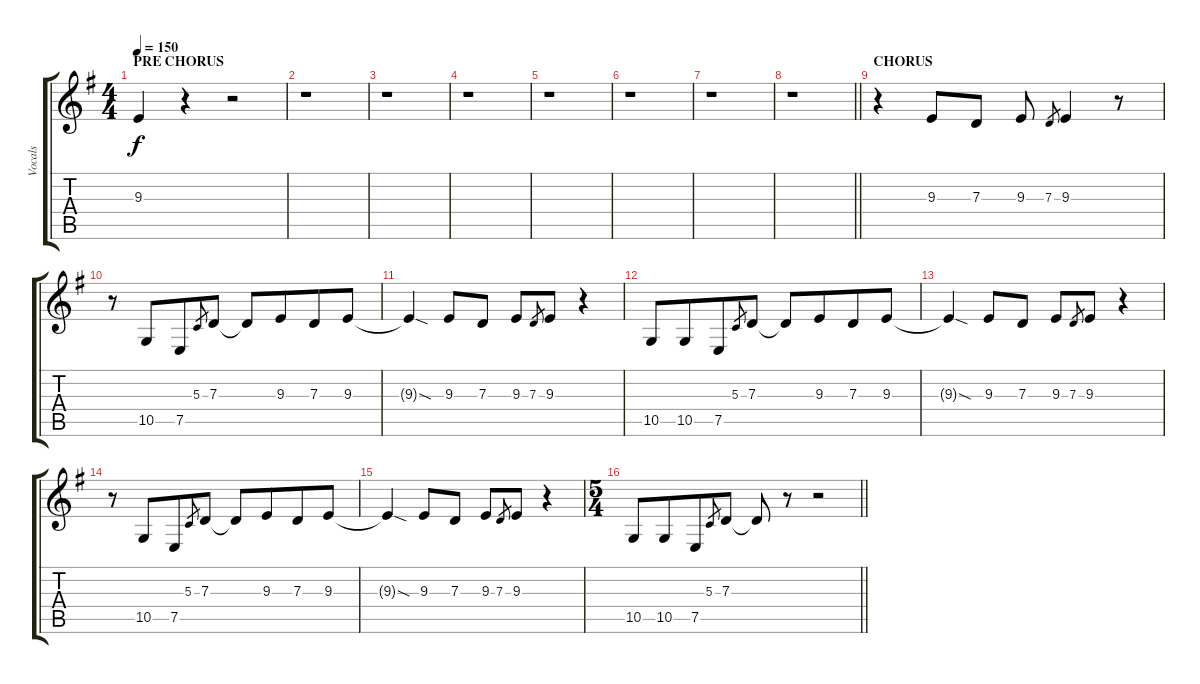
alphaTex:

\track ("Vocals" "Vocals") {instrument harmonica}
\staff {score tabs}
\tuning (E4 B3 G3 D3 A2 E2) {hide}
\ts (4 4)
\section ("" "PRE CHORUS")
\tempo 150
\clef g2
\ks eminor
9.3{t}.4{dy f} r.4 r.2 |
r.1 |
r.1 |
r.1 |
r.1 |
r.1 |
r.1 |
\barLineRight lightlight
r.1 |
\section ("" "CHORUS")
r.4 9.3.8 7.3.8 9.3.8 7.3.8{gr} 9.3.4 r.8 |
r.8 10.5.8{beam merge} 7.5.8 5.3.8{gr} 7.3.8 7.3{t}.8 9.3.8{beam merge} 7.3.8 9.3.8 |
9.3{sod t}.4 9.3.8 7.3.8 9.3.8 7.3.8{gr} 9.3.8 r.4 |
10.5.8 10.5.8{beam merge} 7.5.8 5.3.8{gr} 7.3.8 7.3{t}.8 9.3.8{beam merge} 7.3.8 9.3.8 |
9.3{sod t}.4 9.3.8 7.3.8 9.3.8 7.3.8{gr} 9.3.8 r.4 |
r.8 10.5.8{beam merge} 7.5.8 5.3.8{gr} 7.3.8 7.3{t}.8 9.3.8{beam merge} 7.3.8 9.3.8 |
9.3{sod t}.4 9.3.8 7.3.8 9.3.8 7.3.8{gr} 9.3.8 r.4 |
\ts (5 4)
\barLineRight lightlight
10.5.8 10.5.8{beam merge} 7.5.8 5.3.8{gr} 7.3.8 7.3{t}.8 r.8 r.2
